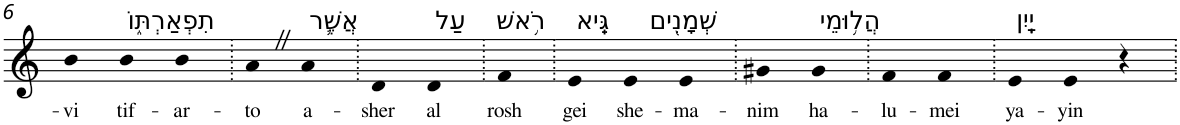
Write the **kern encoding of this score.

**kern	**text
*part1	*part1
*staff1	*staff1
*I"Piano	*
*I'Pno	*
!!LO:PB:g=z
*clefG2	*
*k[]	*
=6	=6
!	!LO:LY:b
4b	-vi
!LO:TX:a:t=תִפְאַרְתּ֑וֹ	!
!	!LO:LY:b
4b	tif-
!	!LO:LY:b
4b	-ar-
=7.	=7.
!	!LO:LY:b
4aZ	-to
!LO:TX:a:t=אֲשֶׁ֛ר	!
!	!LO:LY:b
4a	a-
=8.	=8.
!	!LO:LY:b
4d	-sher
!LO:TX:a:t=עַל	!
!	!LO:LY:b
4d	al
=9.	=9.
!LO:TX:a:t=רֹ֥אשׁ	!
!	!LO:LY:b
4f	rosh
=10.	=10.
!LO:TX:a:t=גֵּֽיא	!
!	!LO:LY:b
4e	gei
!LO:TX:a:t=שְׁמָנִ֖ים	!
!	!LO:LY:b
4e	she-
!	!LO:LY:b
4e	-ma-
=11.	=11.
!	!LO:LY:b
4g#X	-nim
!LO:TX:a:t=הֲל֥וּמֵי	!
!	!LO:LY:b
4g#	ha-
=12.	=12.
!	!LO:LY:b
4f	-lu-
!	!LO:LY:b
4f	-mei
=13.	=13.
!LO:TX:a:t=יָֽיִן	!
!	!LO:LY:b
4e	ya-
!	!LO:LY:b
4e	-yin
4r	.
=.	=.
*-	*-
